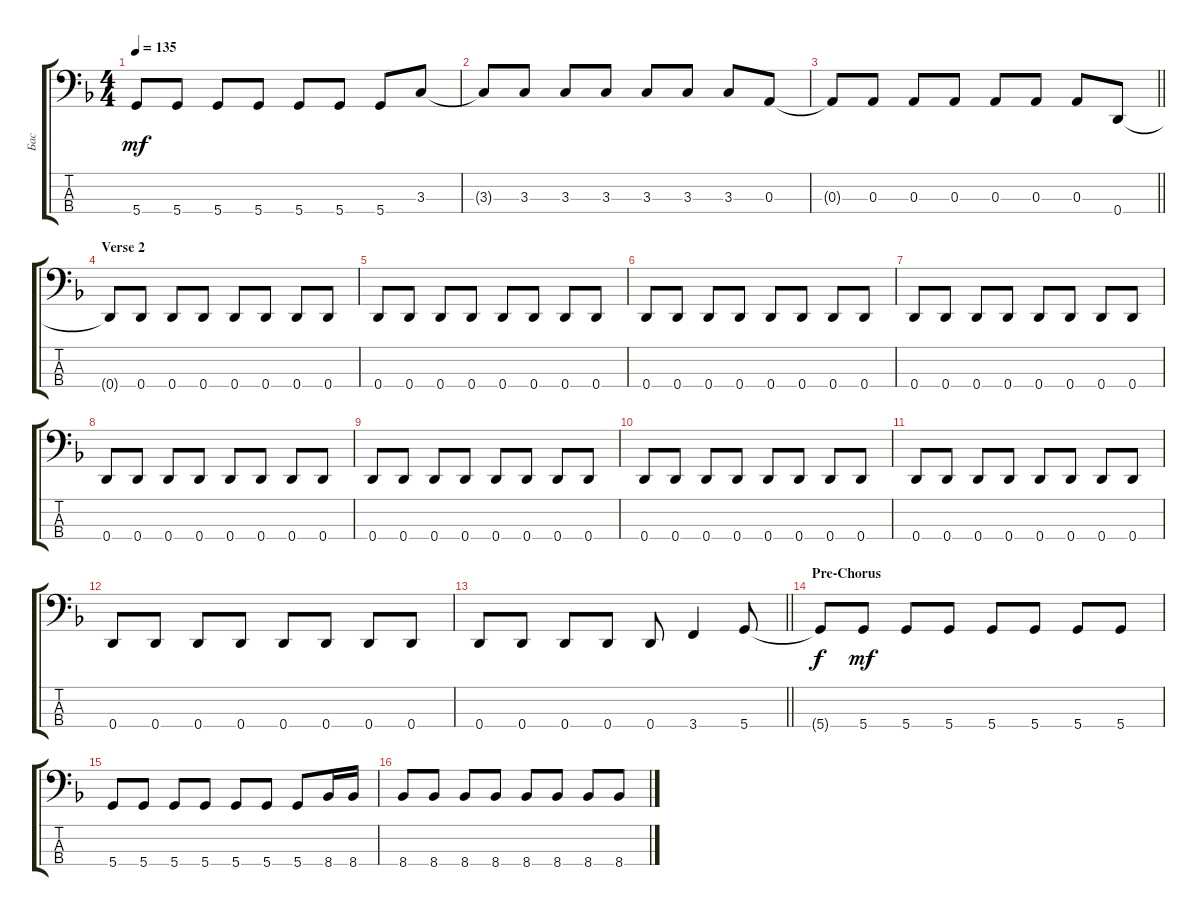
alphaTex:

\track ("Бас" "Бас") {instrument electricbassfinger}
\staff {score tabs}
\tuning (G2 D2 A1 D1) {hide}
\ts (4 4)
\tempo 135
\clef f4
\ks dminor
5.4.8{dy mf} 5.4.8 5.4.8 5.4.8 5.4.8 5.4.8 5.4.8 3.3.8 |
3.3{t}.8 3.3.8 3.3.8 3.3.8 3.3.8 3.3.8 3.3.8 0.3.8 |
\barLineRight lightlight
0.3{t}.8 0.3.8 0.3.8 0.3.8 0.3.8 0.3.8 0.3.8 0.4.8 |
\section ("" "Verse 2")
0.4{t}.8 0.4.8 0.4.8 0.4.8 0.4.8 0.4.8 0.4.8 0.4.8 |
0.4.8 0.4.8 0.4.8 0.4.8 0.4.8 0.4.8 0.4.8 0.4.8 |
0.4.8 0.4.8 0.4.8 0.4.8 0.4.8 0.4.8 0.4.8 0.4.8 |
0.4.8 0.4.8 0.4.8 0.4.8 0.4.8 0.4.8 0.4.8 0.4.8 |
0.4.8 0.4.8 0.4.8 0.4.8 0.4.8 0.4.8 0.4.8 0.4.8 |
0.4.8 0.4.8 0.4.8 0.4.8 0.4.8 0.4.8 0.4.8 0.4.8 |
0.4.8 0.4.8 0.4.8 0.4.8 0.4.8 0.4.8 0.4.8 0.4.8 |
0.4.8 0.4.8 0.4.8 0.4.8 0.4.8 0.4.8 0.4.8 0.4.8 |
0.4.8 0.4.8 0.4.8 0.4.8 0.4.8 0.4.8 0.4.8 0.4.8 |
\barLineRight lightlight
0.4.8 0.4.8 0.4.8 0.4.8 0.4.8 3.4.4 5.4.8 |
\section ("" "Pre-Chorus")
5.4{t}.8{dy f} 5.4.8{dy mf} 5.4.8 5.4.8 5.4.8 5.4.8 5.4.8 5.4.8 |
5.4.8 5.4.8 5.4.8 5.4.8 5.4.8 5.4.8 5.4.8 8.4.16 8.4.16 |
8.4.8 8.4.8 8.4.8 8.4.8 8.4.8 8.4.8 8.4.8 8.4.8
